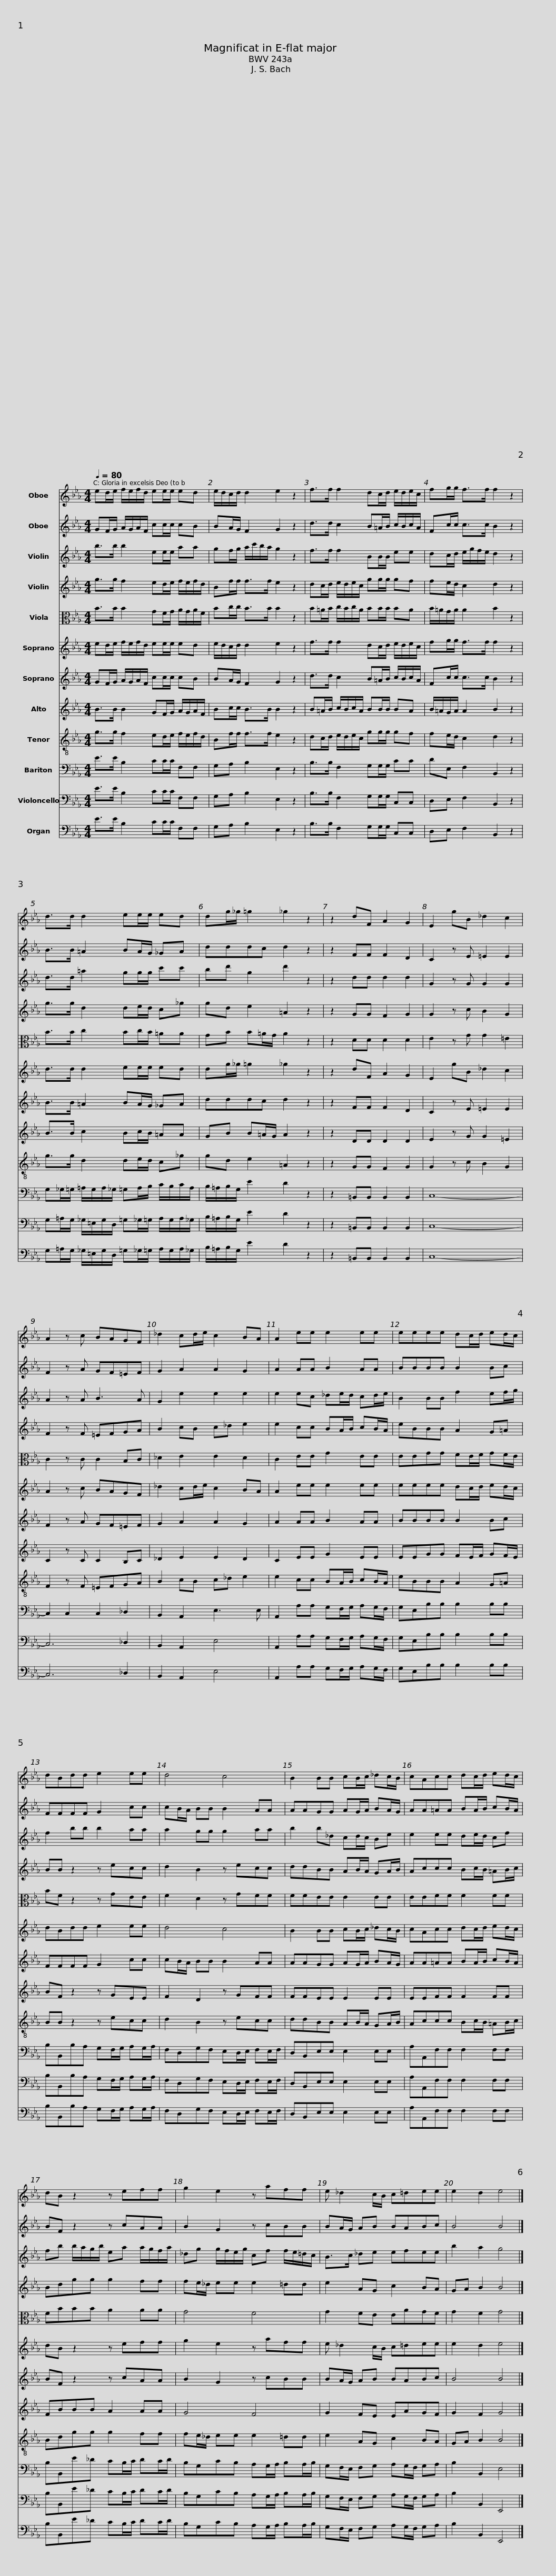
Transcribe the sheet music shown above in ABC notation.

X:1
%%score 1 2 3 4 5 6 7 8 9 10 11 12
L:1/8
Q:1/4=80
M:4/4
I:linebreak $
K:Eb
V:1 treble
V:2 treble
V:3 treble
V:4 treble
V:5 alto
V:6 treble
V:7 treble
V:8 treble
V:9 treble-8
V:10 bass
V:11 bass
V:12 bass
V:1
 ed/e/ f/e/f/d/ ee/e/ ed | e/d/c/d/ d2 e2 z2 |$ f>f f2 dc/d/ e/d/e/c/ | fg/g/ f>f f2 z2 |$ d>d d2 ee/e/ ed | %5
 dg/_g/ =g2 _g2 z2 | z2 dF A2 G2 | E2 gB _d2 c2 |$ A2 z c BAGF | _d2 cd/e/ c2 BA | %10
 A2 ee e2 ee | eeee dc/d/ ed/c/ |$ dBdd e2 ee | d4 c4 | B2 BB cB/c/ _dc/B/ | %15
 cAcc dc/d/ ed/c/ |$ dB z2 z eff | g2 e2 z aff | e _d2 c/B/ c=dee |$ e2 d2 e4 |] %20
V:2
 GF/G/ A/G/A/F/ cc/c/ cB | BA/G/ F2 G2 z2 |$ d>d c2 B=A/B/ c/B/c/A/ | Fc/c/ c>c B2 z2 |$ B>B =A2 BA/G/ _GA | %5
 dddc d2 z2 | z2 FF F2 D2 | C2 z E =E2 E2 |$ F2 z A GF=EF | G2 A2 A2 G2 | %10
 A2 AA B2 AA | BBBB B2 Bc |$ FFFF G2 cc | cB/A/ BB B2 AA | AAGG AG/A/ BA/G/ | %15
 AA=AA BA/B/ cB/A/ |$ BF z2 z cAA | B2 G2 z cBB | BA/G/ AB BABc |$ B4 B4 |] %20
V:3
 b>b b2 ee/e/ aa | gf/g/ a/c'/b/a/ g2 z2 |$ f>f f2 BB/B/ ee | dc/d/ e/g/f/e/ d2 z2 |$ d>d =a2 gg/g/ c'c' | %5
 bd' g2 d'2 z2 | z2 dd d2 d2 | G2 z G G2 G2 |$ A2 z A B3 A | G2 e2 e2 e2 | %10
 e2 ec _de/d/ cd/e/ | B2 BB f2 ef/g/ |$ f2 bb b2 aa | a2 gg g2 aa | b2 b_d cd/c/ Be | %15
 e2 ee de/d/ cf |$ fb b/a/g/b/ ea a/g/f/a/ | _dg g/f/e/g/ cf f/e/=d/c/ | B>c _de efee |$ b2 a2 g4 |] %20
V:4
 g>g f2 ed/e/ f/e/f/d/ | Bf/f/ f>f e2 z2 |$ dc/d/ e/d/e/c/ gg/g/ gf | fe/d/ c2 d2 z2 |$ g>g d2 de/d/ c_g | %5
 gd e2 =A2 z2 | z2 GG F2 G2 | G2 z c B2 G2 |$ F2 z F =EFGA | B2 cB c_d e2 | %10
 e2 cc BA/B/ cB/A/ | eBBB A2 G=A |$ BB z2 z ecc | d2 B2 z ecc | ddBB AB/A/ GA/B/ | %15
 Accc Bc/B/ =AB/c/ |$ Bdgg g2 ff | fe/_d/ ee e2 =dd | e2 AG c2 BA |$ GA B2 B4 |] %20
V:5
 B>B B2 GF/G/ A/G/A/F/ | Bc/c/ B>B B2 z2 |$ B=A/B/ c/B/c/A/ BB/B/ BA | B/=A/G/A/ A2 B2 z2 |$ B>B c2 Bc/B/ =AA | %5
 GB B=A/G/ A2 z2 | z2 DD D2 D2 | E2 z G G2 =E2 |$ C2 z C C2 B,C | _D2 E2 E2 D2 | %10
 C2 EE G2 EE | EEGG FE/F/ GF/E/ |$ BF z2 z GEE | F2 D2 z GFF | FFEE E2 EE | %15
 EEFF F2 FF |$ FBBB A2 AA | G4 F4 | G2 FE EAGF |$ G2 F2 G4 |] %20
V:6
 ed/e/ f/e/f/d/ ee/e/ ed | e/d/c/d/ d2 e2 z2 |$ f>f f2 dc/d/ e/d/e/c/ | fg/g/ f>f f2 z2 |$ d>d d2 ee/e/ ed | %5
 dg/_g/ =g2 _g2 z2 | z2 dF A2 G2 | E2 gB _d2 c2 |$ A2 z c BAGF | _d2 cd/e/ c2 BA | %10
 A2 ee e2 ee | eeee dc/d/ ed/c/ |$ dBdd e2 ee | d4 c4 | B2 BB cB/c/ _dc/B/ | %15
 cAcc dc/d/ ed/c/ |$ dB z2 z eff | g2 e2 z aff | e _d2 c/B/ c=dee |$ e2 d2 e4 |] %20
V:7
 GF/G/ A/G/A/F/ cc/c/ cB | BA/G/ F2 G2 z2 |$ d>d c2 B=A/B/ c/B/c/A/ | Fc/c/ c>c B2 z2 |$ B>B =A2 BA/G/ _GA | %5
 dddc d2 z2 | z2 FF F2 D2 | C2 z E =E2 E2 |$ F2 z A GF=EF | G2 A2 A2 G2 | %10
 A2 AA B2 AA | BBBB B2 Bc |$ FFFF G2 cc | cB/A/ BB B2 AA | AAGG AG/A/ BA/G/ | %15
 AA=AA BA/B/ cB/A/ |$ BF z2 z cAA | B2 G2 z cBB | BA/G/ AB BABc |$ B4 B4 |] %20
V:8
 B>B B2 GF/G/ A/G/A/F/ | Bc/c/ B>B B2 z2 |$ B=A/B/ c/B/c/A/ BB/B/ BA | B/=A/G/A/ A2 B2 z2 |$ B>B c2 Bc/B/ =AA | %5
 GB B=A/G/ A2 z2 | z2 DD D2 D2 | E2 z G G2 =E2 |$ C2 z C C2 B,C | _D2 E2 E2 D2 | %10
 C2 EE G2 EE | EEGG FE/F/ GF/E/ |$ BF z2 z GEE | F2 D2 z GFF | FFEE E2 EE | %15
 EEFF F2 FF |$ FBBB A2 AA | G4 F4 | G2 FE EAGF |$ G2 F2 G4 |] %20
V:9
 g>g f2 ed/e/ f/e/f/d/ | Bf/f/ f>f e2 z2 |$ dc/d/ e/d/e/c/ gg/g/ gf | fe/d/ c2 d2 z2 |$ g>g d2 de/d/ c_g | %5
 gd e2 =A2 z2 | z2 GG F2 G2 | G2 z c B2 G2 |$ F2 z F =EFGA | B2 cB c_d e2 | %10
 e2 cc BA/B/ cB/A/ | eBBB A2 G=A |$ BB z2 z ecc | d2 B2 z ecc | ddBB AB/A/ GA/B/ | %15
 Accc Bc/B/ =AB/c/ |$ Bdgg g2 ff | fe/_d/ ee e2 =dd | e2 AG c2 BA |$ GA B2 B4 |] %20
V:10
 E>E B,2 CC/C/ F,F, | G,A, B,2 E,2 z2 |$ B,>B, F,2 G,G,/G,/ CC | DE, F,2 B,,2 z2 |$ G,_G,/=G,/ =A,/G,/A,/_G,/ =G,A,/B,/ C/B,/C/A,/ | %5
 B,/=A,/B,/G,/ E2 D2 z2 | z2 =B,,B,, B,,2 B,,2 | C,8- |$ C,2 C,2 C,2 _D,2 | B,,2 A,,2 E,3 E, | %10
 A,,2 A,A, G,F,/G,/ A,G,/F,/ | G,E,B,B, B,2 B,B, |$ B,B,,B,A, G,F,/G,/ A,G,/A,/ | F,D,G,F, E,D,/E,/ F,E,/F,/ | D,B,,E,E, E,2 E,E, | %15
 A,A,,F,F, F,2 F,F, |$ B,B,,E_D CB,/C/ DC/D/ | B,G,CB, A,G,/A,/ B,A,/B,/ | G,F,/E,/ F,G, A,G,/F,/ G,A, |$ B,2 B,,2 E,4 |] %20
V:11
 E>E B,2 CC/C/ F,F, | G,A, B,2 E,2 z2 |$ B,>B, F,2 G,G,/G,/ C,C, | D,E, F,2 B,,2 z2 |$ G,=A,/G,/ _G,/=E,/G,/D,/ =G,_G,/=G,/ A,/G,/A,/_G,/ | %5
 B,/=A,/B,/G,/ E2 D2 z2 | z2 =B,,B,, B,,2 B,,2 | C,8- |$ C,6 _D,2 | B,,2 A,,2 E,4 | %10
 A,,2 A,A, G,F,/G,/ A,G,/F,/ | G,E,B,B, B,2 B,B, |$ B,B,,B,A, G,F,/G,/ A,G,/A,/ | F,D,G,F, E,D,/E,/ F,E,/F,/ | D,B,,E,E, E,2 E,E, | %15
 A,A,,F,F, F,2 F,F, |$ B,B,,E_D CB,/C/ DC/D/ | B,G,CB, A,G,/A,/ B,A,/B,/ | G,F,/E,/ F,G, A,G,/F,/ G,A, |$ B,2 B,,2 E,,4 |] %20
V:12
 E>E B,2 CC/C/ F,F, | G,A, B,2 E,2 z2 |$ B,>B, F,2 G,G,/G,/ C,C, | D,E, F,2 B,,2 z2 |$ G,=A,/G,/ _G,/=E,/G,/D,/ =G,_G,/=G,/ A,/G,/A,/_G,/ | %5
 B,/=A,/B,/G,/ E2 D2 z2 | z2 =B,,B,, B,,2 B,,2 | C,8- |$ C,6 _D,2 | B,,2 A,,2 E,4 | %10
 A,,2 A,A, G,F,/G,/ A,G,/F,/ | G,E,B,B, B,2 B,B, |$ B,B,,B,A, G,F,/G,/ A,G,/A,/ | F,D,G,F, E,D,/E,/ F,E,/F,/ | D,B,,E,E, E,2 E,E, | %15
 A,A,,F,F, F,2 F,F, |$ B,B,,E_D CB,/C/ DC/D/ | B,G,CB, A,G,/A,/ B,A,/B,/ | G,F,/E,/ F,G, A,G,/F,/ G,A, |$ B,2 B,,2 E,,4 |] %20
